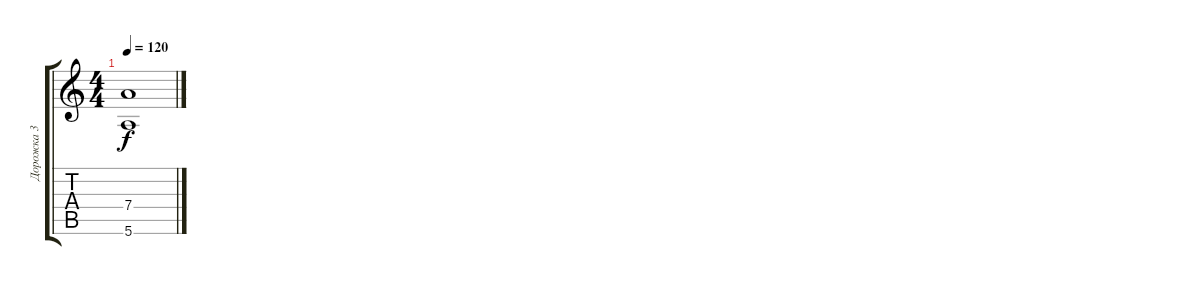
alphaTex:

\track ("Дорожка 3" "Дорожка 3") {instrument distortionguitar}
\staff {score tabs}
\tuning (E4 B3 G3 D3 A2 E2) {hide}
\ts (4 4)
\tempo 120
\clef g2
\ks c
(7.4 5.6).1{dy f}
